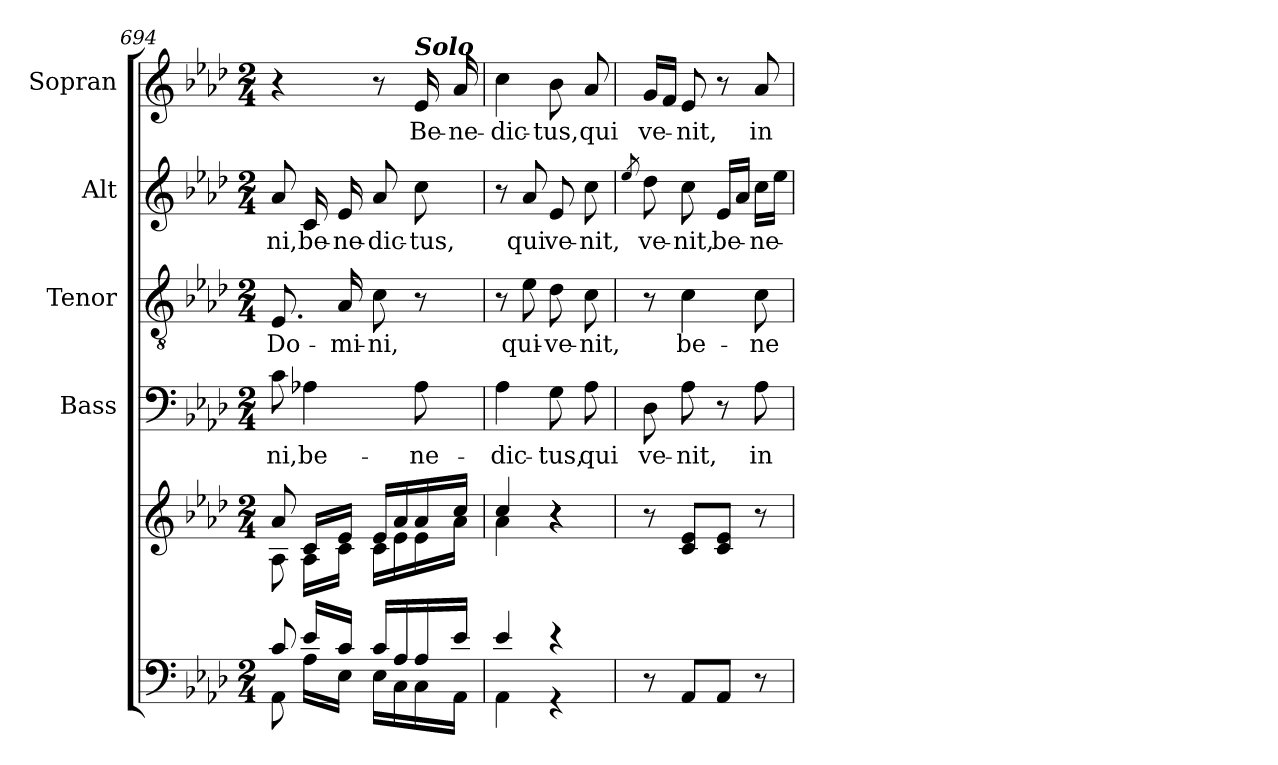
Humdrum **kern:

**kern	**kern	**kern	**text	**kern	**text	**kern	**text	**kern	**text
*part5	*part5	*part4	*part4	*part3	*part3	*part2	*part2	*part1	*part1
*staff6	*staff5	*staff4	*staff4	*staff3	*staff3	*staff2	*staff2	*staff1	*staff1
*	*	*I"Bass	*	*I"Tenor	*	*I"Alt	*	*I"Sopran	*
*	*	*I'B.	*	*I'T.	*	*I'A.	*	*I'S.	*
!!LO:PB:g=z
*clefF4	*clefG2	*clefF4	*	*clefGv2	*	*clefG2	*	*clefG2	*
*k[b-e-a-d-]	*k[b-e-a-d-]	*k[b-e-a-d-]	*	*k[b-e-a-d-]	*	*k[b-e-a-d-]	*	*k[b-e-a-d-]	*
*A-:	*A-:	*A-:	*	*A-:	*	*A-:	*	*A-:	*
*M2/4	*M2/4	*M2/4	*	*M2/4	*	*M2/4	*	*M2/4	*
=694	=694	=694	=694	=694	=694	=694	=694	=694	=694
*^	*^	*	*	*	*	*	*	*	*
!	!	!	!	!	!LO:LY:b	!	!LO:LY:b	!	!LO:LY:b	!	!
8c/	8AA-\	8a-/	8A-\	8c\	-ni,	8.E-/	Do-	8a-/	-ni,	4r	.
!	!	!	!	!	!LO:LY:b	!	!	!	!LO:LY:b	!	!
16e-/LL	16A-\LL	16c/LL	16A-\LL	4A-X\	be-	.	.	16c/	be-	.	.
!	!	!	!	!	!	!	!LO:LY:b	!	!LO:LY:b	!	!
16c/JJ	16E-\JJ	16e-/JJ	16c\JJ	.	.	16A-/	-mi-	16e-/	-ne-	.	.
!	!	!	!	!	!	!	!LO:LY:b	!	!LO:LY:b	!	!
16c/LL	16E-\LL	16e-/LL	16c\LL	.	.	8c\	-ni,	8a-/	-dic-	8r	.
16A-/	16C\	16a-/	16e-\	.	.	.	.	.	.	.	.
!	!	!	!	!	!	!	!	!	!	!LO:TX:a:Bi:t=Solo	!
!	!	!	!	!	!LO:LY:b	!	!	!	!LO:LY:b	!	!LO:LY:b
16A-/	16C\	16a-/	16e-\	8A-\	-ne-	8r	.	8cc\	-tus,	16e-/	Be-
!	!	!	!	!	!	!	!	!	!	!	!LO:LY:b
16e-/JJ	16AA-\JJ	16cc/JJ	16a-\JJ	.	.	.	.	.	.	16a-/	-ne-
=695	=695	=695	=695	=695	=695	=695	=695	=695	=695	=695	=695
!	!	!	!	!	!LO:LY:b	!	!	!	!	!	!LO:LY:b
4e-/	4AA-\	4cc/	4a-\	4A-\	-dic-	8r	.	8r	.	4cc\	-dic-
!	!	!	!	!	!	!	!LO:LY:b	!	!LO:LY:b	!	!
.	.	.	.	.	.	8e-\	qui-	8a-/	qui	.	.
!	!	!	!	!	!LO:LY:b	!	!LO:LY:b	!	!LO:LY:b	!	!LO:LY:b
4r	4r	4ra	4ra	8G\	-tus,	8d-\	-ve-	8e-/	ve-	8b-\	-tus,
!	!	!	!	!	!LO:LY:b	!	!LO:LY:b	!	!LO:LY:b	!	!LO:LY:b
.	.	.	.	8A-\	qui	8c\	-nit,	8cc\	-nit,	8a-/	qui
*v	*v	*	*	*	*	*	*	*	*	*	*
*	*v	*v	*	*	*	*	*	*	*	*
=696	=696	=696	=696	=696	=696	=696	=696	=696	=696
.	.	.	.	.	.	8qee-/	.	.	.
!	!	!	!LO:LY:b	!	!	!	!LO:LY:b	!	!LO:LY:b
8r	8r	8D-\	ve-	8r	.	8dd-\	ve-	16g/LL	ve-
.	.	.	.	.	.	.	.	16f/JJ	.
!	!	!	!LO:LY:b	!	!LO:LY:b	!	!LO:LY:b	!	!LO:LY:b
8AA-/L	8c/ 8e-/L	8A-\	-nit,	4c\	be-	8cc\	-nit,	8e-/	-nit,
!	!	!	!	!	!	!	!LO:LY:b	!	!
8AA-/J	8c/ 8e-/J	8r	.	.	.	16e-/LL	be-	8r	.
.	.	.	.	.	.	16a-/JJ	.	.	.
!	!	!	!LO:LY:b	!	!LO:LY:b	!	!LO:LY:b	!	!LO:LY:b
8r	8r	8A-\	in	8c\	-ne-	16cc\LL	-ne-	8a-/	in
.	.	.	.	.	.	16ee-\JJ	.	.	.
=	=	=	=	=	=	=	=	=	=
*-	*-	*-	*-	*-	*-	*-	*-	*-	*-
